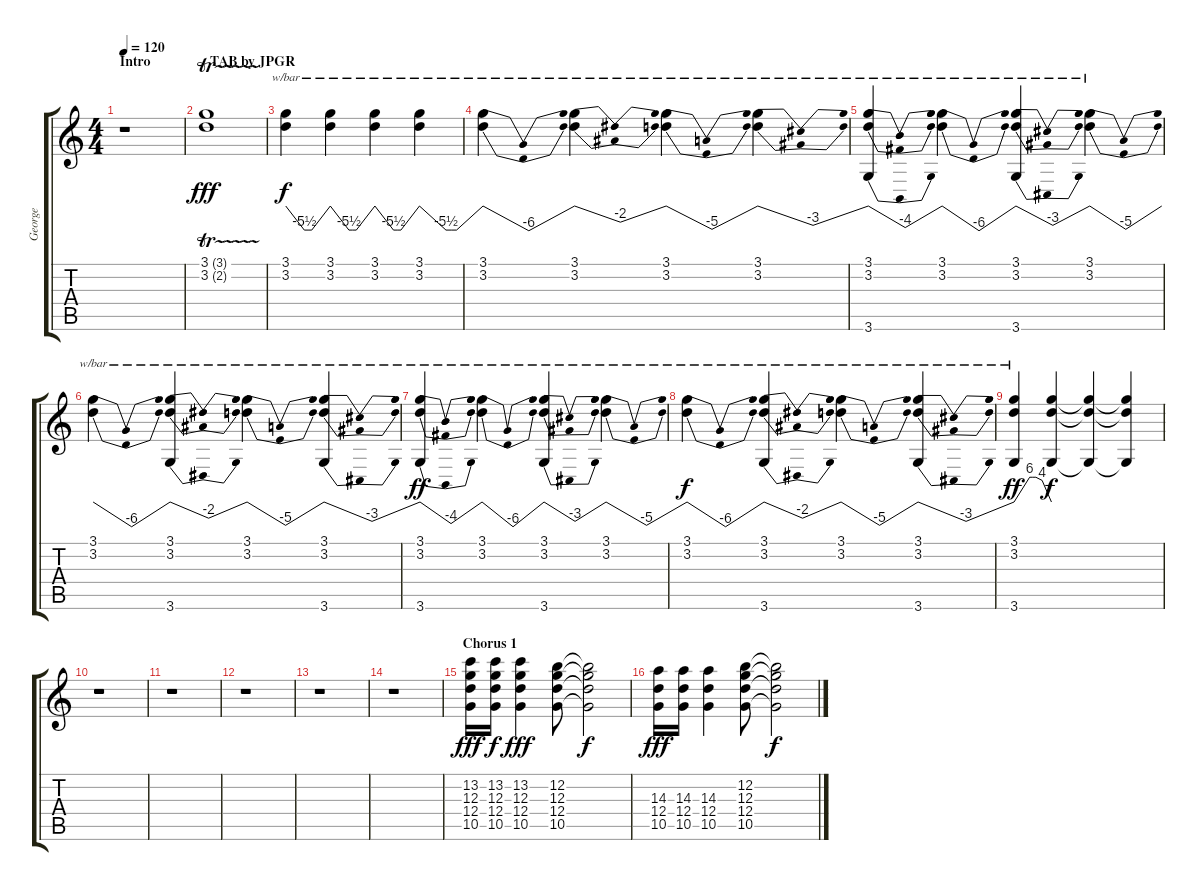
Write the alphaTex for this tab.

\track ("George" "George") {instrument distortionguitar}
\staff {score tabs}
\tuning (E4 B3 G3 D3 A2 E2) {hide}
\ts (4 4)
\section ("" "Intro                 TAB by JPGR")
\tempo 120
\clef g2
\ks c
r.1{dy fff instrument distortionguitar} |
(3.1{tr (3 64)} 3.2{tr (2 64)}).1{volume 16} |
(3.1 3.2).4{tbe (custom default 0 0 25 -22 30 -22 35 -22 60 0) dy f} (3.1 3.2).4{tbe (custom default 0 0 25 -22 30 -22 35 -22 60 0)} (3.1 3.2).4{tbe (custom default 0 0 25 -22 30 -22 35 -22 60 0)} (3.1 3.2).4{tbe (custom default 0 0 25 -22 30 -22 35 -22 60 0)} |
(3.1 3.2).4{tbe (dip default 0 0 30 -24 60 0)} (3.1 3.2).4{tbe (dip default 0 0 30 -8 60 0)} (3.1 3.2).4{tbe (dip default 0 0 30 -20 60 0)} (3.1 3.2).4{tbe (dip default 0 0 30 -12 60 0)} |
(3.1 3.2 3.6).4{tbe (dip default 0 0 30 -16 60 0)} (3.1 3.2).4{tbe (dip default 0 0 30 -24 60 0)} (3.1 3.2 3.6).4{tbe (dip default 0 0 30 -12 60 0)} (3.1 3.2).4{tbe (dip default 0 0 30 -20 60 0)} |
(3.1 3.2).4{tbe (dip default 0 0 30 -24 60 0)} (3.1 3.2 3.6).4{tbe (dip default 0 0 30 -8 60 0)} (3.1 3.2).4{tbe (dip default 0 0 30 -20 60 0)} (3.1 3.2 3.6).4{tbe (dip default 0 0 30 -12 60 0)} |
(3.1 3.2 3.6).4{tbe (dip default 0 0 30 -16 60 0) dy ff} (3.1 3.2).4{tbe (dip default 0 0 30 -24 60 0)} (3.1 3.2 3.6).4{tbe (dip default 0 0 30 -12 60 0)} (3.1 3.2).4{tbe (dip default 0 0 30 -20 60 0)} |
(3.1 3.2).4{tbe (dip default 0 0 30 -24 60 0) dy f} (3.1 3.2 3.6).4{tbe (dip default 0 0 30 -8 60 0)} (3.1 3.2).4{tbe (dip default 0 0 30 -20 60 0)} (3.1 3.2 3.6).4{tbe (dip default 0 0 30 -12 60 0)} |
(3.1 3.2 3.6).4{tbe (custom default 0 0 25 24 30 24 35 24 45 16 60 0) dy ff} (3.1{t} 3.2{t} 3.6{t}).4{dy f} (3.1{t} 3.2{t} 3.6{t}).4 (3.1{t} 3.2{t} 3.6{t}).4 |
r.1 |
r.1 |
r.1 |
r.1 |
r.1 |
\section ("" "Chorus 1")
(13.2 12.3 12.4 10.5).16{dy fff volume 14} (13.2 12.3 12.4 10.5).16{dy f} (13.2 12.3 12.4 10.5).4{dy fff} (12.2 12.3 12.4 10.5).8 (12.2{t} 12.3{t} 12.4{t} 10.5{t}).2{dy f} |
(14.3 12.4 10.5).16{dy fff} (14.3 12.4 10.5).16 (14.3 12.4 10.5).4 (12.2 12.3 12.4 10.5).8 (12.2{t} 12.3{t} 12.4{t} 10.5{t}).2{dy f}
